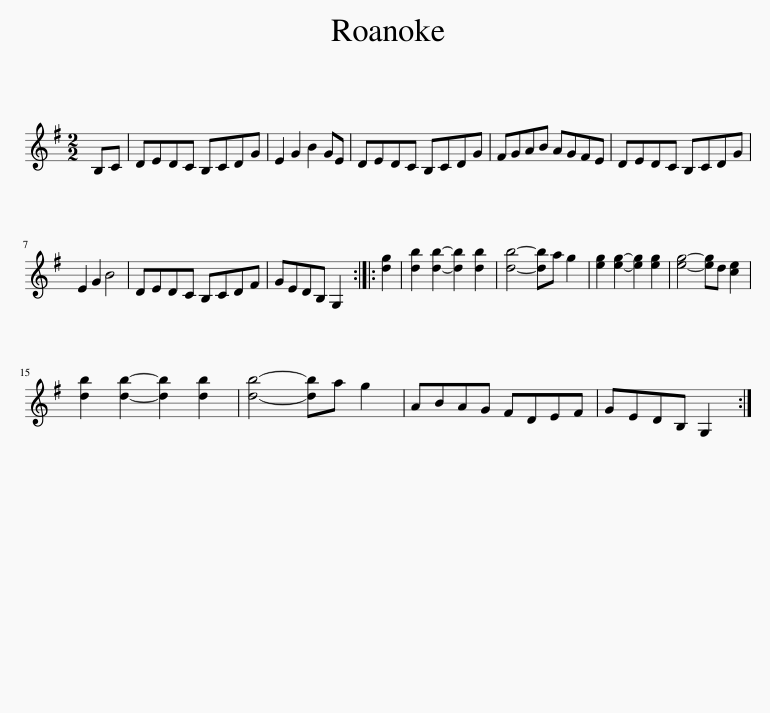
X:1
L:1/8
M:2/2
I:linebreak $
K:G
V:1 treble
V:1
 B,C | DEDC B,CDG | E2 G2 B2 GE | DEDC B,CDG | FGAB AGFE | %5
 DEDC B,CDG |$ E2 G2 B4 | DEDC B,CDF | GEDB, G,2 :: [dg]2 | %10
 [db]2 [db]2- [db]2 [db]2 | [db]4- [db]a g2 | [eg]2 [eg]2- [eg]2 [eg]2 | [eg]4- [eg]d [ce]2 |$ [db]2 [db]2- [db]2 [db]2 | %15
 [db]4- [db]a g2 | ABAG FDEF | GEDB, G,2 :| %18
